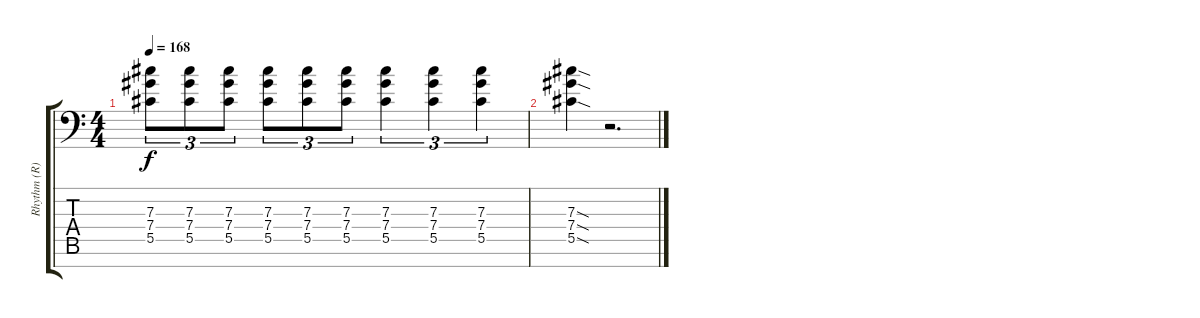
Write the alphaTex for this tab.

\track ("Rhythm (R)" "Rhythm (R)") {instrument distortionguitar}
\staff {score tabs}
\tuning (Eb4 Bb3 Gb3 Db3 Ab2 Eb2 Bb1) {hide}
\ts (4 4)
\tempo 168
\clef f4
\ks c
(7.3 7.4 5.5).8{tu (3 2) dy f} (7.3 7.4 5.5).8{tu (3 2)} (7.3 7.4 5.5).8{tu (3 2)} (7.3 7.4 5.5).8{tu (3 2)} (7.3 7.4 5.5).8{tu (3 2)} (7.3 7.4 5.5).8{tu (3 2)} (7.3 7.4 5.5).4{tu (3 2)} (7.3 7.4 5.5).4{tu (3 2)} (7.3 7.4 5.5).4{tu (3 2)} |
(7.3{sod} 7.4{sod} 5.5{sod}).4 r.2{d}
